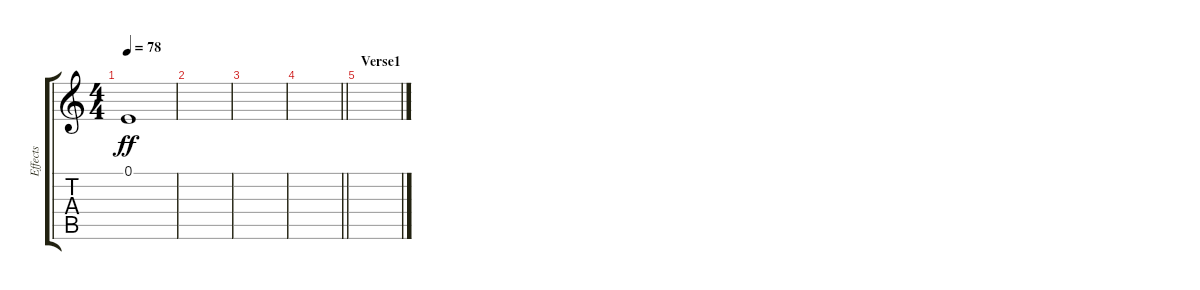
\track ("Effects" "Effects") {instrument reversecymbal}
\staff {score tabs}
\tuning (E4 B3 G3 D3 A2 E2) {hide}
\ts (4 4)
\tempo 78
\clef g2
\ks c
0.1.1{dy ff volume 15 instrument seashore} |
|
|
\barLineRight lightlight
|
\section ("" "Verse1")
